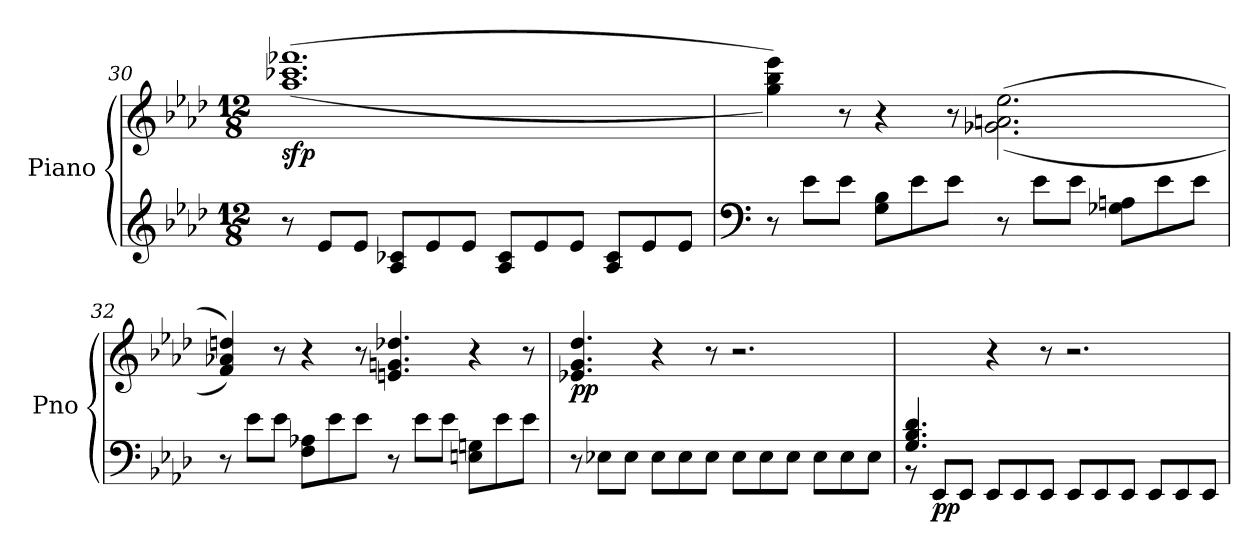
**kern	**kern	**dynam
*part1	*part1	*part1
*staff2	*staff1	*staff1/2
*I"Piano	*	*
*I'Pno	*	*
*clefG2	*clefG2	*
*k[b-e-a-d-]	*k[b-e-a-d-]	*
*M12/8	*M12/8	*
=30	=30	=30
!	!	!LO:DY:b
8r	((1.aa- 1.ccc-X 1.fff-X	sfp
8e-/L	.	.
8e-/J	.	.
8A-/ 8c-X/L	.	.
8e-/	.	.
8e-/J	.	.
8A-/ 8c-/L	.	.
8e-/	.	.
8e-/J	.	.
8A-/ 8c-/L	.	.
8e-/	.	.
8e-/J	.	.
!!LO:PB:g=z
=31	=31	=31
*clefF4	*	*
8r	4gg\ 4bb-\ 4eee-\))	.
8e-\L	.	.
8e-\J	8r	.
8G\ 8B-\L	4r	.
8e-\	.	.
8e-\J	8r	.
8r	((2.g-X\ 2.an\ 2.ee-\	.
8e-\L	.	.
8e-\J	.	.
8G-X\ 8An\L	.	.
8e-\	.	.
8e-\J	.	.
=32	=32	=32
8r	4f/ 4a-X/ 4ddn/))	.
8e-\L	.	.
8e-\J	8r	.
8F\ 8A-X\L	4r	.
8e-\	.	.
8e-\J	8r	.
8r	4.en/ 4.gn/ 4.dd-X/	.
8e-\L	.	.
8e-\J	.	.
8En\ 8Gn\L	4r	.
8e-\	.	.
8e-\J	8r	.
!!LO:LB:g=z
=33	=33	=33
!	!	!LO:DY:b
8r	4.e-X/ 4.g/ 4.dd-/	pp
8E-X\L	.	.
8E-\J	.	.
8E-\L	4r	.
8E-\	.	.
8E-\J	8r	.
8E-\L	2.r	.
8E-\	.	.
8E-\J	.	.
8E-\L	.	.
8E-\	.	.
8E-\J	.	.
!!LO:LB:g=z
=34	=34	=34
*^	*	*
4.G/ 4.B-/ 4.d-/	8rBB	4.ryy	.
!	!	!	!LO:DY:b=2
.	8EE-/L	.	pp
.	8EE-/J	.	.
1ryy	8EE-/L	4r	.
.	8EE-/	.	.
.	8EE-/J	8r	.
.	8EE-/L	2.r	.
.	8EE-/	.	.
.	8EE-/J	.	.
.	8EE-/L	.	.
.	8EE-/	.	.
8ryy	8EE-/J	.	.
*v	*v	*	*
=	=	=
*-	*-	*-
